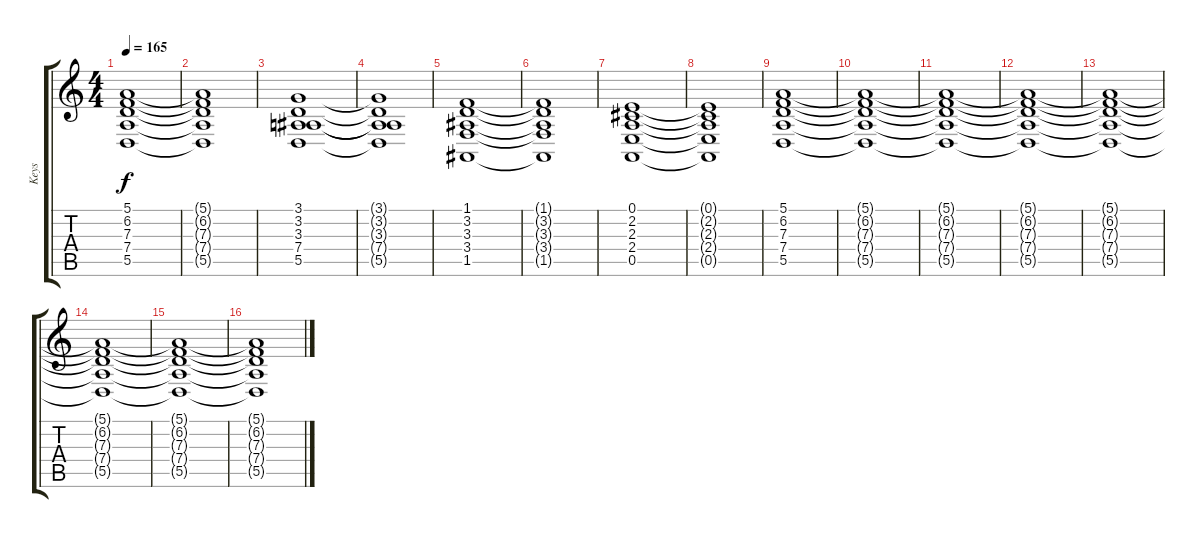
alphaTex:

\track ("Keys" "Keys") {instrument acousticgrandpiano}
\staff {score tabs}
\tuning (E4 B3 G3 D3 A2 E2) {hide}
\ts (4 4)
\tempo 165
\clef g2
\ks c
(5.1 6.2 7.3 7.4 5.5).1{dy f} |
(5.1{t} 6.2{t} 7.3{t} 7.4{t} 5.5{t}).1 |
(3.1 3.2 3.3 7.4 5.5).1 |
(3.1{t} 3.2{t} 3.3{t} 7.4{t} 5.5{t}).1 |
(1.1 3.2 3.3 3.4 1.5).1{instrument pad2warm} |
(1.1{t} 3.2{t} 3.3{t} 3.4{t} 1.5{t}).1 |
(0.1 2.2 2.3 2.4 0.5).1 |
(0.1{t} 2.2{t} 2.3{t} 2.4{t} 0.5{t}).1 |
(5.1 6.2 7.3 7.4 5.5).1 |
(5.1{t} 6.2{t} 7.3{t} 7.4{t} 5.5{t}).1 |
(5.1{t} 6.2{t} 7.3{t} 7.4{t} 5.5{t}).1 |
(5.1{t} 6.2{t} 7.3{t} 7.4{t} 5.5{t}).1 |
(5.1{t} 6.2{t} 7.3{t} 7.4{t} 5.5{t}).1 |
(5.1{t} 6.2{t} 7.3{t} 7.4{t} 5.5{t}).1 |
(5.1{t} 6.2{t} 7.3{t} 7.4{t} 5.5{t}).1 |
(5.1{t} 6.2{t} 7.3{t} 7.4{t} 5.5{t}).1{volume 0}
